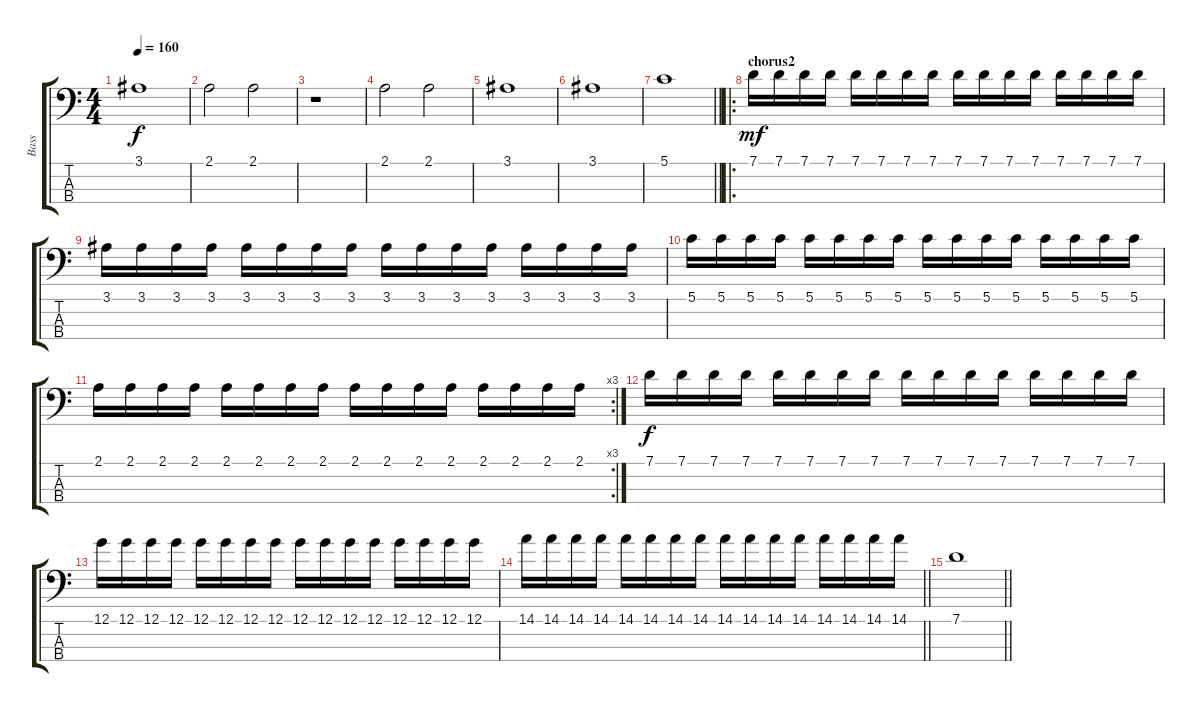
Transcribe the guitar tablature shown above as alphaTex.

\track ("Bass" "Bass") {instrument electricbassfinger}
\staff {score tabs}
\tuning (G2 D2 A1 E1) {hide}
\ts (4 4)
\tempo 160
\clef f4
\ks c
3.1.1{dy f} |
2.1.2 2.1.2 |
r.1 |
2.1.2 2.1.2 |
3.1.1 |
3.1.1 |
\barLineRight lightlight
5.1.1 |
\ro
\section ("" "chorus2")
7.1.16{dy mf} 7.1.16 7.1.16 7.1.16 7.1.16 7.1.16 7.1.16 7.1.16 7.1.16 7.1.16 7.1.16 7.1.16 7.1.16 7.1.16 7.1.16 7.1.16 |
3.1.16 3.1.16 3.1.16 3.1.16 3.1.16 3.1.16 3.1.16 3.1.16 3.1.16 3.1.16 3.1.16 3.1.16 3.1.16 3.1.16 3.1.16 3.1.16 |
5.1.16 5.1.16 5.1.16 5.1.16 5.1.16 5.1.16 5.1.16 5.1.16 5.1.16 5.1.16 5.1.16 5.1.16 5.1.16 5.1.16 5.1.16 5.1.16 |
\rc 3
2.1.16 2.1.16 2.1.16 2.1.16 2.1.16 2.1.16 2.1.16 2.1.16 2.1.16 2.1.16 2.1.16 2.1.16 2.1.16 2.1.16 2.1.16 2.1.16 |
7.1.16{dy f} 7.1.16 7.1.16 7.1.16 7.1.16 7.1.16 7.1.16 7.1.16 7.1.16 7.1.16 7.1.16 7.1.16 7.1.16 7.1.16 7.1.16 7.1.16 |
12.1.16 12.1.16 12.1.16 12.1.16 12.1.16 12.1.16 12.1.16 12.1.16 12.1.16 12.1.16 12.1.16 12.1.16 12.1.16 12.1.16 12.1.16 12.1.16 |
\barLineRight lightlight
14.1.16 14.1.16 14.1.16 14.1.16 14.1.16 14.1.16 14.1.16 14.1.16 14.1.16 14.1.16 14.1.16 14.1.16 14.1.16 14.1.16 14.1.16 14.1.16 |
\barLineRight lightlight
7.1.1
